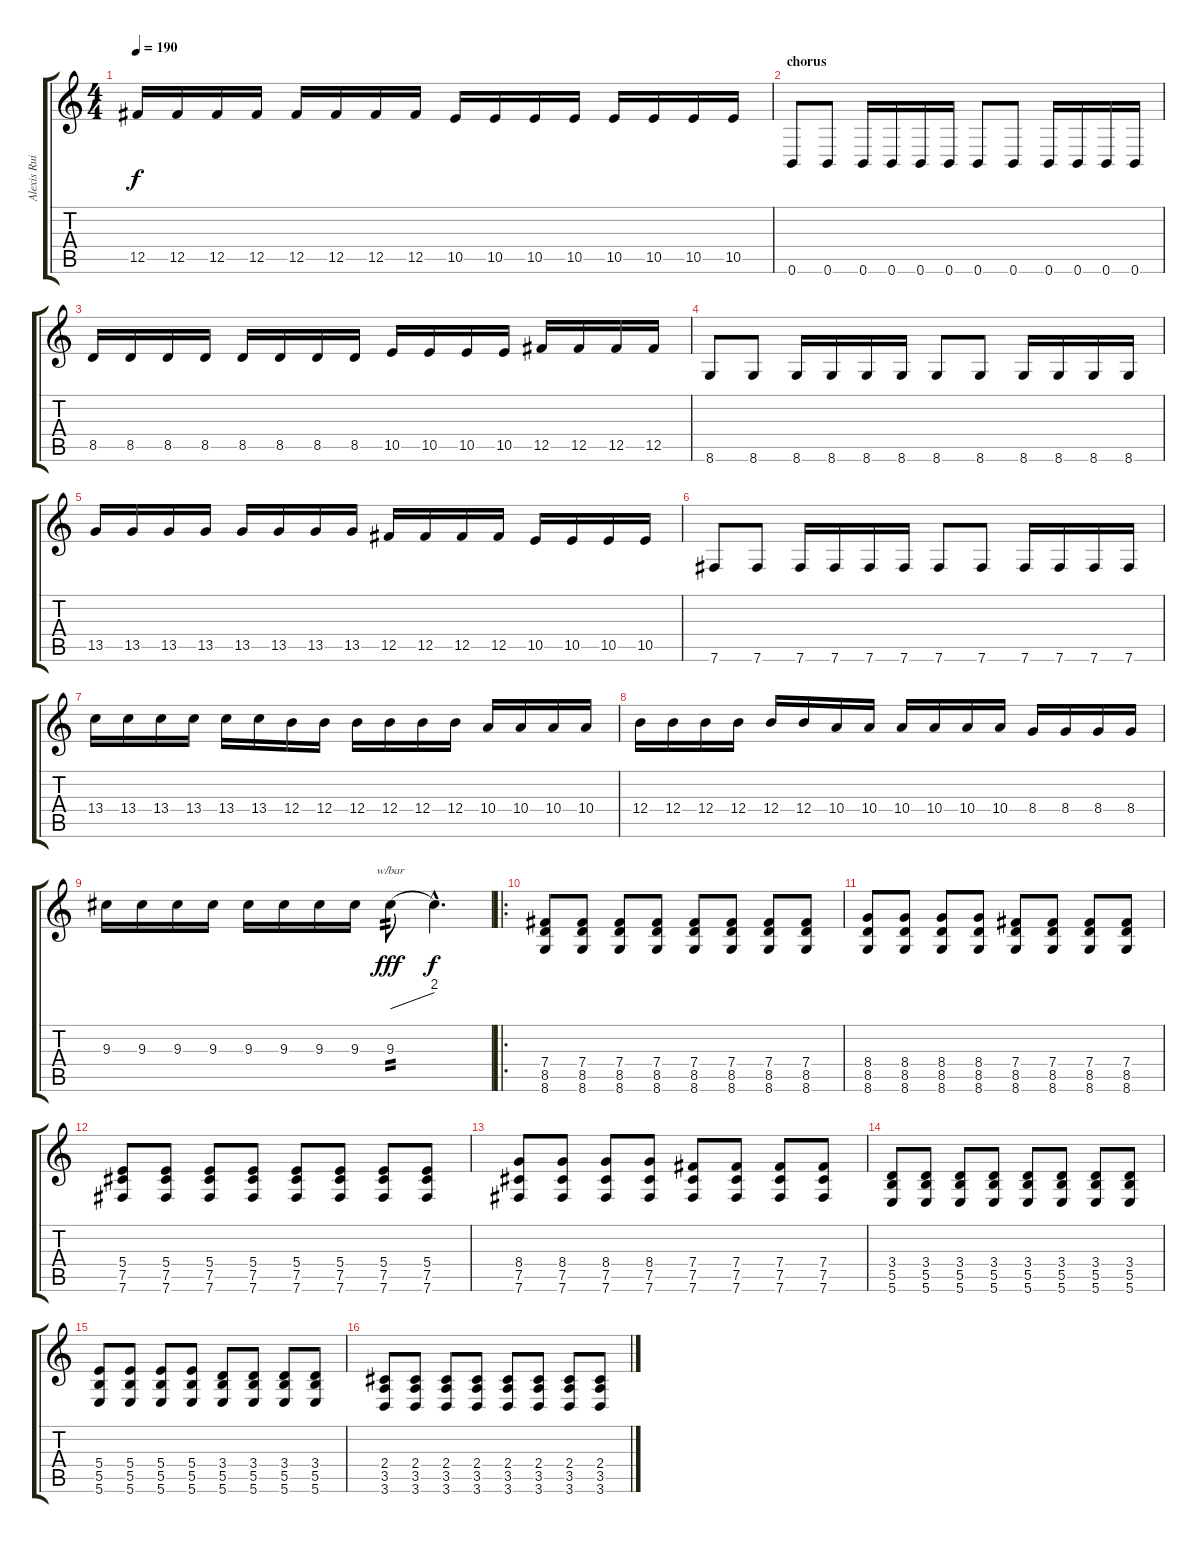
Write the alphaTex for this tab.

\track ("Alexis Ruiz (Guitarra 2)" "Alexis Rui") {instrument distortionguitar}
\staff {score tabs}
\tuning (Db4 Ab3 E3 B2 Gb2 B1) {hide}
\ts (4 4)
\tempo 190
\clef g2
\ks c
12.5.16{dy f} 12.5.16 12.5.16 12.5.16 12.5.16 12.5.16 12.5.16 12.5.16 10.5.16 10.5.16 10.5.16 10.5.16 10.5.16 10.5.16 10.5.16 10.5.16 |
\section ("" "chorus")
0.6.8 0.6.8 0.6.16 0.6.16 0.6.16 0.6.16 0.6.8 0.6.8 0.6.16 0.6.16 0.6.16 0.6.16 |
8.5.16 8.5.16 8.5.16 8.5.16 8.5.16 8.5.16 8.5.16 8.5.16 10.5.16 10.5.16 10.5.16 10.5.16 12.5.16 12.5.16 12.5.16 12.5.16 |
8.6.8 8.6.8 8.6.16 8.6.16 8.6.16 8.6.16 8.6.8 8.6.8 8.6.16 8.6.16 8.6.16 8.6.16 |
13.5.16 13.5.16 13.5.16 13.5.16 13.5.16 13.5.16 13.5.16 13.5.16 12.5.16 12.5.16 12.5.16 12.5.16 10.5.16 10.5.16 10.5.16 10.5.16 |
7.6.8 7.6.8 7.6.16 7.6.16 7.6.16 7.6.16 7.6.8 7.6.8 7.6.16 7.6.16 7.6.16 7.6.16 |
13.4.16 13.4.16 13.4.16 13.4.16 13.4.16 13.4.16 12.4.16 12.4.16 12.4.16 12.4.16 12.4.16 12.4.16 10.4.16 10.4.16 10.4.16 10.4.16 |
12.4.16 12.4.16 12.4.16 12.4.16 12.4.16 12.4.16 10.4.16 10.4.16 10.4.16 10.4.16 10.4.16 10.4.16 8.4.16 8.4.16 8.4.16 8.4.16 |
9.3.16 9.3.16 9.3.16 9.3.16 9.3.16 9.3.16 9.3.16 9.3.16 9.3.8{tbe (dive default 0 0 60 8) tp 2 dy fff} 9.3{hac t}.4{d dy f} |
\ro
(7.4 8.5 8.6).8 (7.4 8.5 8.6).8 (7.4 8.5 8.6).8 (7.4 8.5 8.6).8 (7.4 8.5 8.6).8 (7.4 8.5 8.6).8 (7.4 8.5 8.6).8 (7.4 8.5 8.6).8 |
(8.4 8.5 8.6).8 (8.4 8.5 8.6).8 (8.4 8.5 8.6).8 (8.4 8.5 8.6).8 (7.4 8.5 8.6).8 (7.4 8.5 8.6).8 (7.4 8.5 8.6).8 (7.4 8.5 8.6).8 |
(5.4 7.5 7.6).8 (5.4 7.5 7.6).8 (5.4 7.5 7.6).8 (5.4 7.5 7.6).8 (5.4 7.5 7.6).8 (5.4 7.5 7.6).8 (5.4 7.5 7.6).8 (5.4 7.5 7.6).8 |
(8.4 7.5 7.6).8 (8.4 7.5 7.6).8 (8.4 7.5 7.6).8 (8.4 7.5 7.6).8 (7.4 7.5 7.6).8 (7.4 7.5 7.6).8 (7.4 7.5 7.6).8 (7.4 7.5 7.6).8 |
(3.4 5.5 5.6).8 (3.4 5.5 5.6).8 (3.4 5.5 5.6).8 (3.4 5.5 5.6).8 (3.4 5.5 5.6).8 (3.4 5.5 5.6).8 (3.4 5.5 5.6).8 (3.4 5.5 5.6).8 |
(5.4 5.5 5.6).8 (5.4 5.5 5.6).8 (5.4 5.5 5.6).8 (5.4 5.5 5.6).8 (3.4 5.5 5.6).8 (3.4 5.5 5.6).8 (3.4 5.5 5.6).8 (3.4 5.5 5.6).8 |
(2.4 3.5 3.6).8 (2.4 3.5 3.6).8 (2.4 3.5 3.6).8 (2.4 3.5 3.6).8 (2.4 3.5 3.6).8 (2.4 3.5 3.6).8 (2.4 3.5 3.6).8 (2.4 3.5 3.6).8
